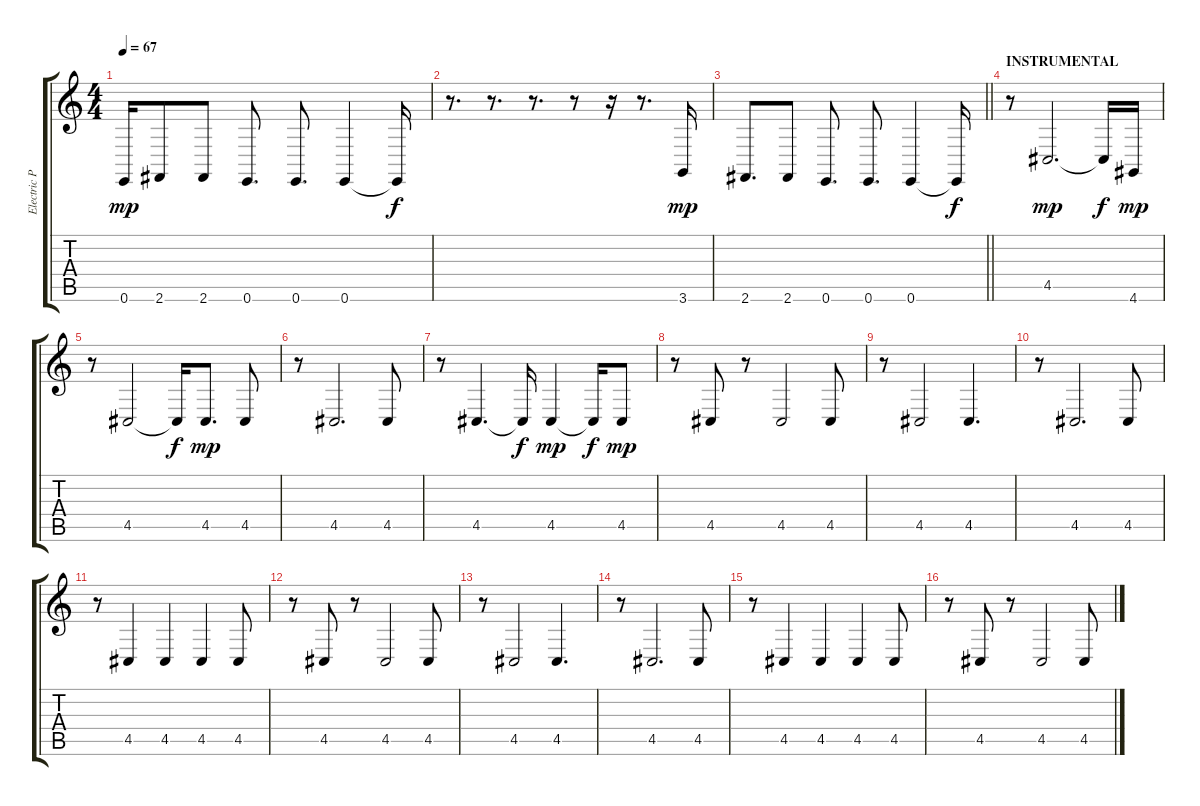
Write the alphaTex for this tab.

\track ("Electric Piano" "Electric P") {instrument ocarina}
\staff {score tabs}
\tuning (E4 B3 G3 D3 A2 E2) {hide}
\ts (4 4)
\tempo 67
\clef g2
\ks c
0.6.16{dy mp} 2.6.8 2.6.8 0.6.8{d} 0.6.8{d} 0.6.4 0.6{t}.16{dy f} |
r.8{d} r.8{d} r.8{d} r.8 r.16 r.8{d} 3.6.16{dy mp} |
\barLineRight lightlight
2.6.8{d} 2.6.8 0.6.8{d} 0.6.8{d} 0.6.4 0.6{t}.16{dy f} |
\section ("" "INSTRUMENTAL")
r.8 4.5.2{d dy mp} 4.5{t}.16{dy f} 4.6.16{dy mp} |
r.8 4.5.2 4.5{t}.16{dy f} 4.5.8{d dy mp} 4.5.8 |
r.8 4.5.2{d} 4.5.8 |
r.8 4.5.4{d} 4.5{t}.16{dy f} 4.5.4{dy mp} 4.5{t}.16{dy f} 4.5.8{dy mp} |
r.8 4.5.8 r.8 4.5.2 4.5.8 |
r.8 4.5.2 4.5.4{d} |
r.8 4.5.2{d} 4.5.8 |
r.8 4.5.4 4.5.4 4.5.4 4.5.8 |
r.8 4.5.8 r.8 4.5.2 4.5.8 |
r.8 4.5.2 4.5.4{d} |
r.8 4.5.2{d} 4.5.8 |
r.8 4.5.4 4.5.4 4.5.4 4.5.8 |
r.8 4.5.8 r.8 4.5.2 4.5.8
